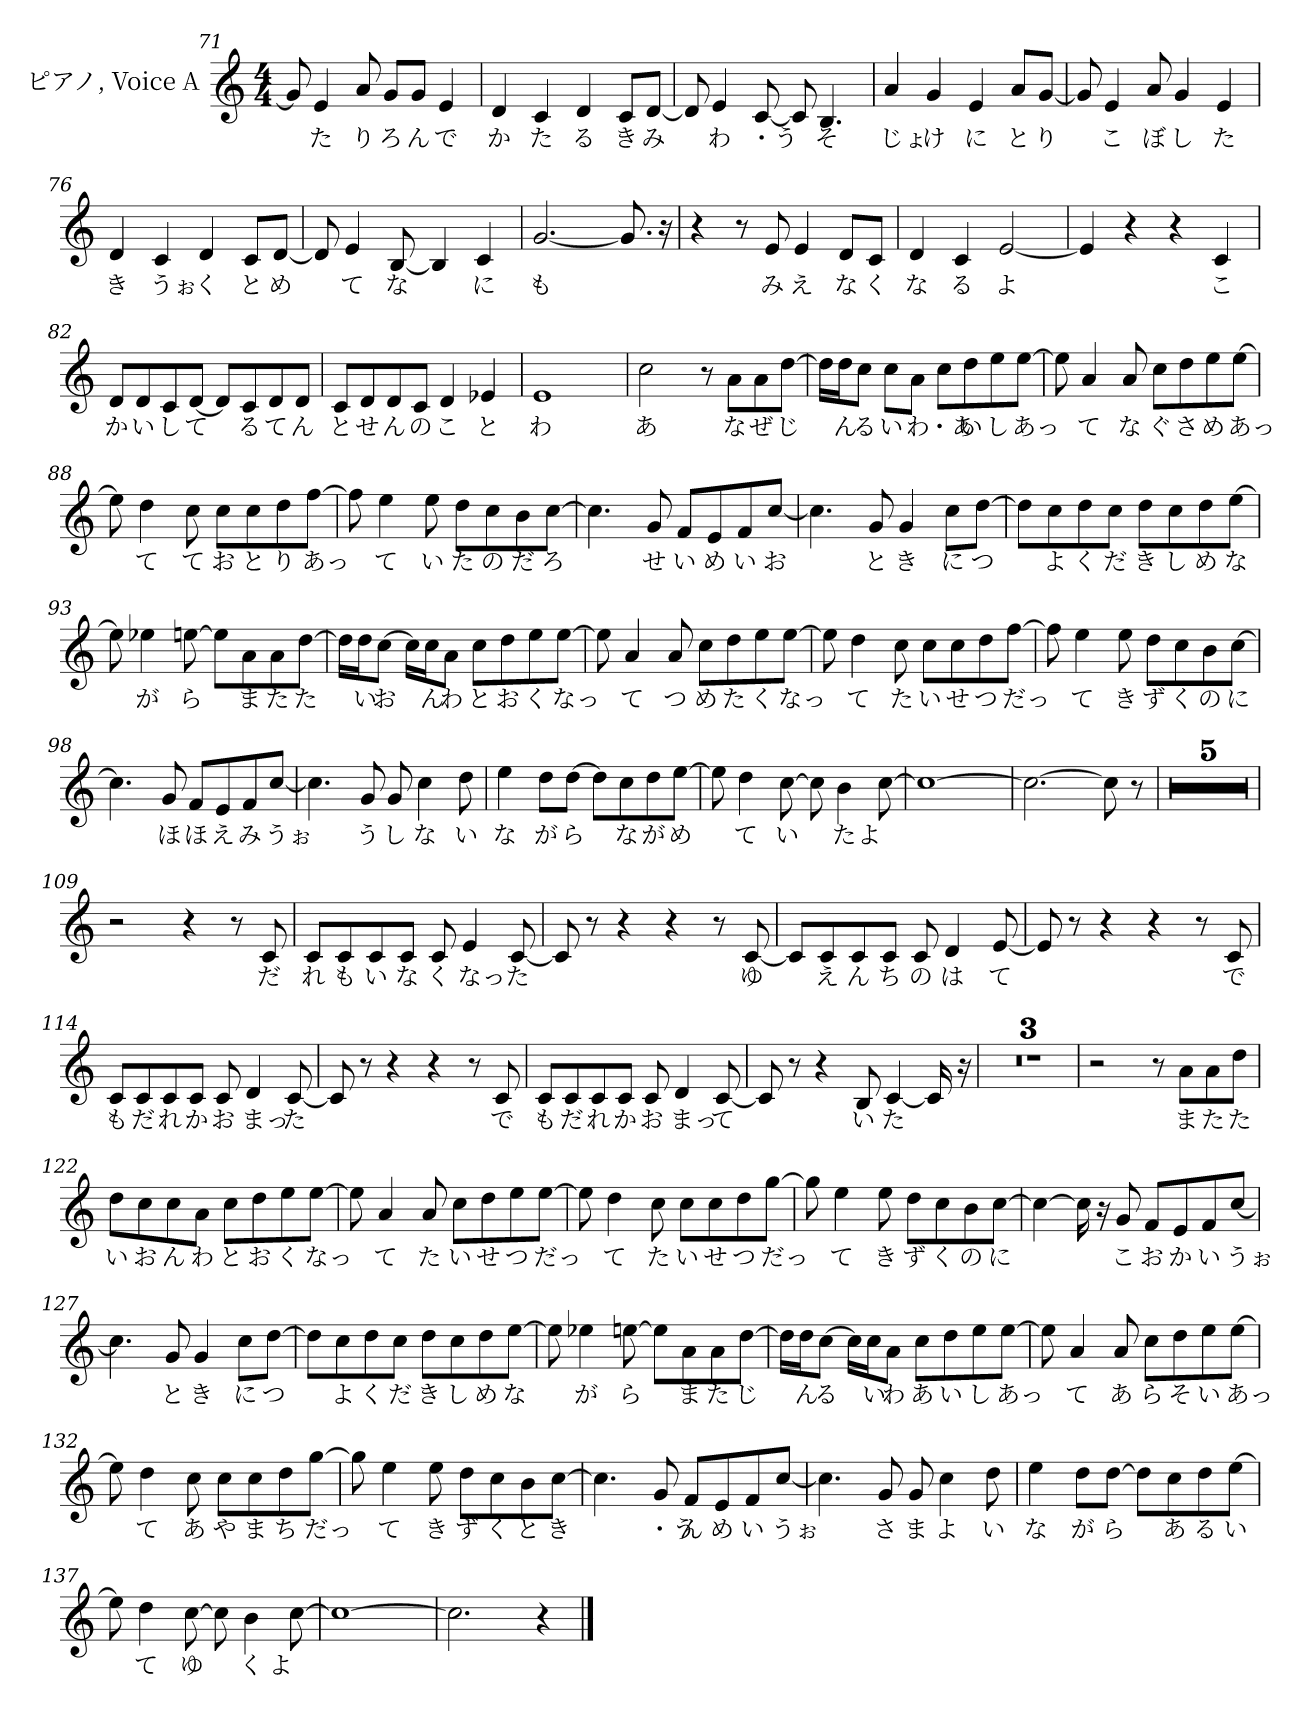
**kern	**text
*part1	*part1
*staff1	*staff1
*I"ピアノ, Voice A	*
!!LO:LB:g=z
*clefG2	*
*k[]	*
*M4/4	*
=71	=71
8g/]	.
!	!LO:LY:b
4e/	た
!	!LO:LY:b
8a/	り
!	!LO:LY:b
8g/L	ろ
!	!LO:LY:b
8g/J	ん
!	!LO:LY:b
4e/	で
=72	=72
!	!LO:LY:b
4d/	か
!	!LO:LY:b
4c/	た
!	!LO:LY:b
4d/	る
!	!LO:LY:b
8c/L	き
!	!LO:LY:b
[8d/J	み
=73	=73
8d/]	.
!	!LO:LY:b
4e/	わ
!	!LO:LY:b
[8c/	・う
8c/]	.
!	!LO:LY:b
4.B/	そ
=74	=74
!	!LO:LY:b
4a/	じょ
!	!LO:LY:b
4g/	け
!	!LO:LY:b
4e/	に
!	!LO:LY:b
8a/L	と
!	!LO:LY:b
[8g/J	り
=75	=75
8g/]	.
!	!LO:LY:b
4e/	こ
!	!LO:LY:b
8a/	ぼ
!	!LO:LY:b
4g/	し
!	!LO:LY:b
4e/	た
=76	=76
!	!LO:LY:b
4d/	き
!	!LO:LY:b
4c/	うぉ
!	!LO:LY:b
4d/	く
!	!LO:LY:b
8c/L	と
!	!LO:LY:b
[8d/J	め
!!LO:PB:g=z
=77	=77
8d/]	.
!	!LO:LY:b
4e/	て
!	!LO:LY:b
[8B/	な
4B/]	.
!	!LO:LY:b
4c/	に
=78	=78
!	!LO:LY:b
[2.g/	も
8.g/]	.
16r	.
=79	=79
4r	.
8r	.
!	!LO:LY:b
8e/	み
!	!LO:LY:b
4e/	え
!	!LO:LY:b
8d/L	な
!	!LO:LY:b
8c/J	く
=80	=80
!	!LO:LY:b
4d/	な
!	!LO:LY:b
4c/	る
!	!LO:LY:b
[2e/	よ
=81	=81
4e/]	.
4r	.
4r	.
!	!LO:LY:b
4c/	こ
=82	=82
!	!LO:LY:b
8d/L	か
!	!LO:LY:b
8d/	い
!	!LO:LY:b
8c/	し
!	!LO:LY:b
[8d/J	て
8d/L]	.
!	!LO:LY:b
8c/	る
!	!LO:LY:b
8d/	て
!	!LO:LY:b
8d/J	ん
=83	=83
!	!LO:LY:b
8c/L	と
!	!LO:LY:b
8d/	せ
!	!LO:LY:b
8d/	ん
!	!LO:LY:b
8c/J	の
!	!LO:LY:b
4d/	こ
!	!LO:LY:b
4e-X/	と
=84	=84
!	!LO:LY:b
1e	わ
!!LO:LB:g=z
=85	=85
!	!LO:LY:b
2cc\	あ
8r	.
!	!LO:LY:b
8a\L	な
!	!LO:LY:b
8a\	ぜ
!	!LO:LY:b
[8dd\J	じ
=86	=86
16dd\LL]	.
!	!LO:LY:b
16dd\J	ん
!	!LO:LY:b
8cc\J	る
!	!LO:LY:b
8cc\L	い
!	!LO:LY:b
8a\J	わ
!	!LO:LY:b
8cc\L	・あ
!	!LO:LY:b
8dd\	い
!	!LO:LY:b
8ee\	し
!	!LO:LY:b
[8ee\J	あっ
=87	=87
8ee\]	.
!	!LO:LY:b
4a/	て
!	!LO:LY:b
8a/	な
!	!LO:LY:b
8cc\L	ぐ
!	!LO:LY:b
8dd\	さ
!	!LO:LY:b
8ee\	め
!	!LO:LY:b
[8ee\J	あっ
=88	=88
8ee\]	.
!	!LO:LY:b
4dd\	て
!	!LO:LY:b
8cc\	て
!	!LO:LY:b
8cc\L	お
!	!LO:LY:b
8cc\	と
!	!LO:LY:b
8dd\	り
!	!LO:LY:b
[8ff\J	あっ
=89	=89
8ff\]	.
!	!LO:LY:b
4ee\	て
!	!LO:LY:b
8ee\	い
!	!LO:LY:b
8dd\L	た
!	!LO:LY:b
8cc\	の
!	!LO:LY:b
8b\	だ
!	!LO:LY:b
[8cc\J	ろ
!!LO:LB:g=z
=90	=90
4.cc\]	.
!	!LO:LY:b
8g/	せ
!	!LO:LY:b
8f/L	い
!	!LO:LY:b
8e/	め
!	!LO:LY:b
8f/	い
!	!LO:LY:b
[8cc/J	お
=91	=91
4.cc\]	.
!	!LO:LY:b
8g/	と
!	!LO:LY:b
4g/	き
!	!LO:LY:b
8cc\L	に
!	!LO:LY:b
[8dd\J	つ
=92	=92
8dd\L]	.
!	!LO:LY:b
8cc\	よ
!	!LO:LY:b
8dd\	く
!	!LO:LY:b
8cc\J	だ
!	!LO:LY:b
8dd\L	き
!	!LO:LY:b
8cc\	し
!	!LO:LY:b
8dd\	め
!	!LO:LY:b
[8ee\J	な
=93	=93
8ee\]	.
!	!LO:LY:b
4ee-X\	が
!	!LO:LY:b
[8een\	ら
8ee\L]	.
!	!LO:LY:b
8a\	ま
!	!LO:LY:b
8a\	た
!	!LO:LY:b
[8dd\J	た
=94	=94
16dd\LL]	.
!	!LO:LY:b
16dd\J	い
!	!LO:LY:b
[8cc\J	お
16cc\LL]	.
!	!LO:LY:b
16cc\J	ん
!	!LO:LY:b
8a\J	わ
!	!LO:LY:b
8cc\L	と
!	!LO:LY:b
8dd\	お
!	!LO:LY:b
8ee\	く
!	!LO:LY:b
[8ee\J	なっ
!!LO:LB:g=z
=95	=95
8ee\]	.
!	!LO:LY:b
4a/	て
!	!LO:LY:b
8a/	つ
!	!LO:LY:b
8cc\L	め
!	!LO:LY:b
8dd\	た
!	!LO:LY:b
8ee\	く
!	!LO:LY:b
[8ee\J	なっ
=96	=96
8ee\]	.
!	!LO:LY:b
4dd\	て
!	!LO:LY:b
8cc\	た
!	!LO:LY:b
8cc\L	い
!	!LO:LY:b
8cc\	せ
!	!LO:LY:b
8dd\	つ
!	!LO:LY:b
[8ff\J	だっ
=97	=97
8ff\]	.
!	!LO:LY:b
4ee\	て
!	!LO:LY:b
8ee\	き
!	!LO:LY:b
8dd\L	ず
!	!LO:LY:b
8cc\	く
!	!LO:LY:b
8b\	の
!	!LO:LY:b
[8cc\J	に
=98	=98
4.cc\]	.
!	!LO:LY:b
8g/	ほ
!	!LO:LY:b
8f/L	ほ
!	!LO:LY:b
8e/	え
!	!LO:LY:b
8f/	み
!	!LO:LY:b
[8cc/J	うぉ
=99	=99
4.cc\]	.
!	!LO:LY:b
8g/	う
!	!LO:LY:b
8g/	し
!	!LO:LY:b
4cc\	な
!	!LO:LY:b
8dd\	い
!!LO:LB:g=z
=100	=100
!	!LO:LY:b
4ee\	な
!	!LO:LY:b
8dd\L	が
!	!LO:LY:b
[8dd\J	ら
8dd\L]	.
!	!LO:LY:b
8cc\	な
!	!LO:LY:b
8dd\	が
!	!LO:LY:b
[8ee\J	め
=101	=101
8ee\]	.
!	!LO:LY:b
4dd\	て
!	!LO:LY:b
[8cc\	い
8cc\]	.
!	!LO:LY:b
4b\	た
!	!LO:LY:b
[8cc\	よ
=102	=102
1cc_	.
=103	=103
2.cc\_	.
8cc\]	.
8r	.
=104	=104
1r	.
=105	=105
1r	.
=106	=106
1r	.
=107	=107
1r	.
=108	=108
1r	.
=109	=109
2r	.
4r	.
8r	.
!	!LO:LY:b
8c/	だ
!!LO:LB:g=z
=110	=110
!	!LO:LY:b
8c/L	れ
!	!LO:LY:b
8c/	も
!	!LO:LY:b
8c/	い
!	!LO:LY:b
8c/J	な
!	!LO:LY:b
8c/	く
!	!LO:LY:b
4e/	なっ
!	!LO:LY:b
[8c/	た
=111	=111
8c/]	.
8r	.
4r	.
4r	.
8r	.
!	!LO:LY:b
[8c/	ゆ
=112	=112
8c/L]	.
!	!LO:LY:b
8c/	え
!	!LO:LY:b
8c/	ん
!	!LO:LY:b
8c/J	ち
!	!LO:LY:b
8c/	の
!	!LO:LY:b
4d/	は
!	!LO:LY:b
[8e/	て
=113	=113
8e/]	.
8r	.
4r	.
4r	.
8r	.
!	!LO:LY:b
8c/	で
=114	=114
!	!LO:LY:b
8c/L	も
!	!LO:LY:b
8c/	だ
!	!LO:LY:b
8c/	れ
!	!LO:LY:b
8c/J	か
!	!LO:LY:b
8c/	お
!	!LO:LY:b
4d/	まっ
!	!LO:LY:b
[8c/	た
!!LO:LB:g=z
=115	=115
8c/]	.
8r	.
4r	.
4r	.
8r	.
!	!LO:LY:b
8c/	で
=116	=116
!	!LO:LY:b
8c/L	も
!	!LO:LY:b
8c/	だ
!	!LO:LY:b
8c/	れ
!	!LO:LY:b
8c/J	か
!	!LO:LY:b
8c/	お
!	!LO:LY:b
4d/	まっ
!	!LO:LY:b
[8c/	て
=117	=117
8c/]	.
8r	.
4r	.
!	!LO:LY:b
8B/	い
!	!LO:LY:b
[4c/	た
16c/]	.
16r	.
=118	=118
1r	.
=119	=119
1r	.
=120	=120
1r	.
=121	=121
2r	.
8r	.
!	!LO:LY:b
8a\L	ま
!	!LO:LY:b
8a\	た
!	!LO:LY:b
8dd\J	た
!!LO:LB:g=z
=122	=122
!	!LO:LY:b
8dd\L	い
!	!LO:LY:b
8cc\	お
!	!LO:LY:b
8cc\	ん
!	!LO:LY:b
8a\J	わ
!	!LO:LY:b
8cc\L	と
!	!LO:LY:b
8dd\	お
!	!LO:LY:b
8ee\	く
!	!LO:LY:b
[8ee\J	なっ
=123	=123
8ee\]	.
!	!LO:LY:b
4a/	て
!	!LO:LY:b
8a/	た
!	!LO:LY:b
8cc\L	い
!	!LO:LY:b
8dd\	せ
!	!LO:LY:b
8ee\	つ
!	!LO:LY:b
[8ee\J	だっ
=124	=124
8ee\]	.
!	!LO:LY:b
4dd\	て
!	!LO:LY:b
8cc\	た
!	!LO:LY:b
8cc\L	い
!	!LO:LY:b
8cc\	せ
!	!LO:LY:b
8dd\	つ
!	!LO:LY:b
[8gg\J	だっ
=125	=125
8gg\]	.
!	!LO:LY:b
4ee\	て
!	!LO:LY:b
8ee\	き
!	!LO:LY:b
8dd\L	ず
!	!LO:LY:b
8cc\	く
!	!LO:LY:b
8b\	の
!	!LO:LY:b
[8cc\J	に
=126	=126
4cc\_	.
16cc\]	.
16r	.
!	!LO:LY:b
8g/	こ
!	!LO:LY:b
8f/L	お
!	!LO:LY:b
8e/	か
!	!LO:LY:b
8f/	い
!	!LO:LY:b
[8cc/J	うぉ
!!LO:LB:g=z
=127	=127
4.cc\]	.
!	!LO:LY:b
8g/	と
!	!LO:LY:b
4g/	き
!	!LO:LY:b
8cc\L	に
!	!LO:LY:b
[8dd\J	つ
=128	=128
8dd\L]	.
!	!LO:LY:b
8cc\	よ
!	!LO:LY:b
8dd\	く
!	!LO:LY:b
8cc\J	だ
!	!LO:LY:b
8dd\L	き
!	!LO:LY:b
8cc\	し
!	!LO:LY:b
8dd\	め
!	!LO:LY:b
[8ee\J	な
=129	=129
8ee\]	.
!	!LO:LY:b
4ee-X\	が
!	!LO:LY:b
[8een\	ら
8ee\L]	.
!	!LO:LY:b
8a\	ま
!	!LO:LY:b
8a\	た
!	!LO:LY:b
[8dd\J	じ
=130	=130
16dd\LL]	.
!	!LO:LY:b
16dd\J	ん
!	!LO:LY:b
[8cc\J	る
16cc\LL]	.
!	!LO:LY:b
16cc\J	い
!	!LO:LY:b
8a\J	わ
!	!LO:LY:b
8cc\L	あ
!	!LO:LY:b
8dd\	い
!	!LO:LY:b
8ee\	し
!	!LO:LY:b
[8ee\J	あっ
=131	=131
8ee\]	.
!	!LO:LY:b
4a/	て
!	!LO:LY:b
8a/	あ
!	!LO:LY:b
8cc\L	ら
!	!LO:LY:b
8dd\	そ
!	!LO:LY:b
8ee\	い
!	!LO:LY:b
[8ee\J	あっ
!!LO:LB:g=z
=132	=132
8ee\]	.
!	!LO:LY:b
4dd\	て
!	!LO:LY:b
8cc\	あ
!	!LO:LY:b
8cc\L	や
!	!LO:LY:b
8cc\	ま
!	!LO:LY:b
8dd\	ち
!	!LO:LY:b
[8gg\J	だっ
=133	=133
8gg\]	.
!	!LO:LY:b
4ee\	て
!	!LO:LY:b
8ee\	き
!	!LO:LY:b
8dd\L	ず
!	!LO:LY:b
8cc\	く
!	!LO:LY:b
8b\	と
!	!LO:LY:b
[8cc\J	き
=134	=134
4.cc\]	.
!	!LO:LY:b
8g/	・う
!	!LO:LY:b
8f/L	ん
!	!LO:LY:b
8e/	め
!	!LO:LY:b
8f/	い
!	!LO:LY:b
[8cc/J	うぉ
=135	=135
4.cc\]	.
!	!LO:LY:b
8g/	さ
!	!LO:LY:b
8g/	ま
!	!LO:LY:b
4cc\	よ
!	!LO:LY:b
8dd\	い
=136	=136
!	!LO:LY:b
4ee\	な
!	!LO:LY:b
8dd\L	が
!	!LO:LY:b
[8dd\J	ら
8dd\L]	.
!	!LO:LY:b
8cc\	あ
!	!LO:LY:b
8dd\	る
!	!LO:LY:b
[8ee\J	い
=137	=137
8ee\]	.
!	!LO:LY:b
4dd\	て
!	!LO:LY:b
[8cc\	ゆ
8cc\]	.
!	!LO:LY:b
4b\	く
!	!LO:LY:b
[8cc\	よ
!!LO:LB:g=z
=138	=138
1cc_	.
=139	=139
2.cc\]	.
4r	.
==	==
*-	*-
